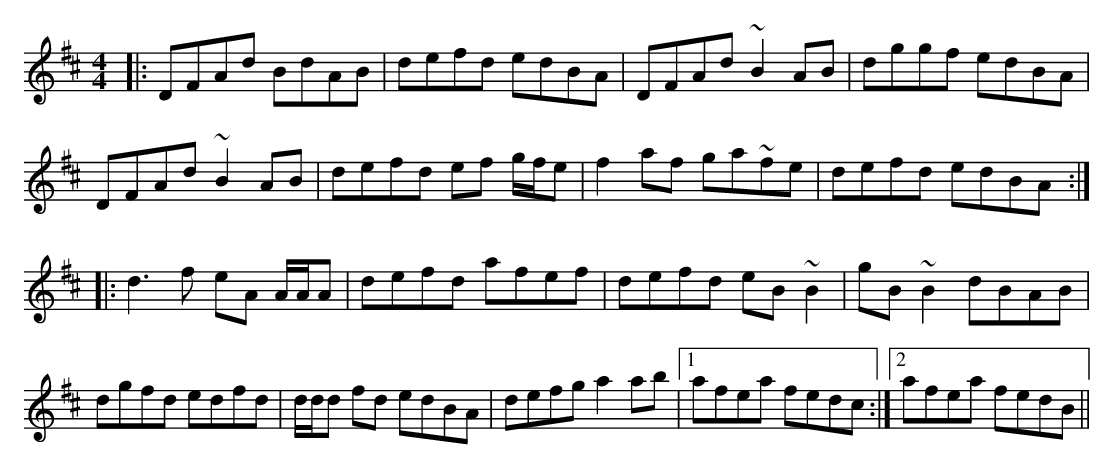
X:1
M:4/4
K:D
|: DFAd BdAB | defd edBA | DFAd ~B2AB | dggf edBA |
DFAd ~B2AB | defd ef g/f/e | f2af ga~fe | defd edBA :|
|: d3f eA A/A/A | defd afef | defd eB ~B2 | gB ~B2 dBAB |
dgfd edfd | d/d/d fd edBA | defg a2 ab |1 afea fedc :|2 afea fedB ||
